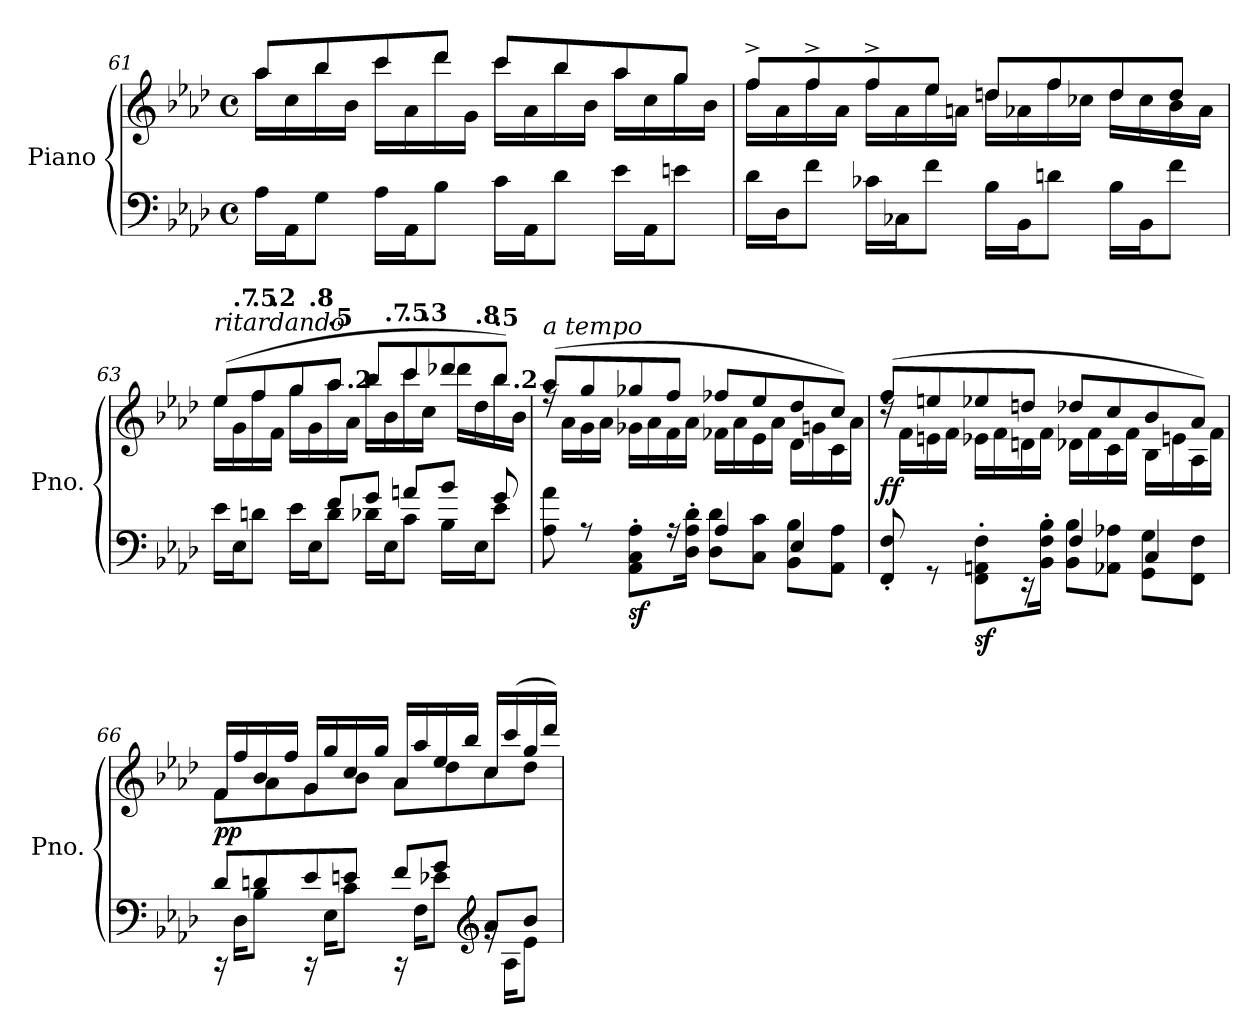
**kern	**kern	**dynam
*part1	*part1	*part1
*staff2	*staff1	*staff1/2
*I"Piano	*	*
*I'Pno.	*	*
*clefF4	*clefG2	*
*k[b-e-a-d-]	*k[b-e-a-d-]	*
*M4/4	*M4/4	*
*met(c)	*met(c)	*
=61	=61	=61
*	*^	*
16A-\LL	8aa-/L	16aa-\LL	.
16AA-\J	.	16cc\	.
8G\J	8bb-/	16bb-\	.
.	.	16b-\JJ	.
16A-\LL	8ccc/	16ccc\LL	.
16AA-\J	.	16a-\	.
8B-\J	8ddd-/J	16ddd-\	.
.	.	16g\JJ	.
16c\LL	8ccc/L	16ccc\LL	.
16AA-\J	.	16a-\	.
8d-\J	8bb-/	16bb-\	.
.	.	16b-\JJ	.
16e-\LL	8aa-/	16aa-\LL	.
16AA-\J	.	16cc\	.
8en\J	8gg/J	16gg\	.
.	.	16b-\JJ	.
!!LO:LB:g=z	!!
=62	=62	=62	=62
16d-\LL	8ff^/L	16ff\LL	.
16D-\J	.	16a-\	.
8f\J	8ff^/	16ff\	.
.	.	16a-\JJ	.
16c-X\LL	8ff^/	16ff\LL	.
16C-X\J	.	16a-\	.
8f\J	8ee-/J	16ee-\	.
.	.	16an\JJ	.
16B-\LL	8ddn/L	16dd\LL	.
16BB-\J	.	16a-X\	.
8dn\J	8ff/	16ff\	.
.	.	16cc-X\JJ	.
16B-\LL	8dd/	16dd\LL	.
16BB-\J	.	16cc-\	.
8f\J	8dd/J	16b-\	.
.	.	16a-\JJ	.
=63	=63	=63	=63
*	*MM130	*	*
*^	*	*	*
!	!	!LO:TX:a:i:t=ritardando	!	!
4.ryy	16e-\LL	(>8ee-/L	16ee-\LL	.
*	*	*MM128	*	*
!	!	!	!LO:TX:a:B:t=.7	!
.	16E-\J	.	16g\	.
*	*	*MM127	*	*
!	!	!LO:TX:a:B:t=.5	!	!
.	8dn\J	8ff/	16ff\	.
*	*	*MM126	*	*
!	!	!	!LO:TX:a:B:t=.2	!
.	.	.	16f\JJ	.
*	*	*MM125	*	*
.	16e-\LL	8gg/	16gg\LL	.
*	*	*MM123	*	*
!	!	!	!LO:TX:a:B:t=.8	!
.	16E-\J	.	16g\	.
*	*	*MM122	*	*
!	!	!LO:TX:a:B:t=.5	!	!
8f/L	8d\J	8aa-/J	16aa-\	.
*	*	*MM121	*	*
!	!	!	!LO:TX:a:B:t=.2	!
.	.	.	16a-\JJ	.
*	*	*MM120	*	*
8g/J	16d-X\LL	8bb-/L	16bb-\LL	.
*	*	*MM118	*	*
!	!	!	!LO:TX:a:B:t=.7	!
.	16E-\J	.	16b-\	.
*	*	*MM117	*	*
!	!	!LO:TX:a:B:t=.5	!	!
8an/L	8c\J	8ccc/	16ccc\	.
*	*	*MM116	*	*
!	!	!	!LO:TX:a:B:t=.3	!
.	.	.	16cc\JJ	.
*	*	*MM115	*	*
8b-/J	16B-\LL	8ddd-X/	16ddd-\LL	.
*	*	*MM113	*	*
!	!	!	!LO:TX:a:B:t=.8	!
.	16E-\J	.	16dd-\	.
*	*	*MM112	*	*
!	!	!LO:TX:a:B:t=.5	!	!
8g/	8e-\J	8bb-/J)	16bb-\	.
*	*	*MM111	*	*
!	!	!	!LO:TX:a:B:t=.2	!
.	.	.	16b-\JJ	.
!!LO:LB:g=z	!!
=64	=64	=64	=64	=64
*	*	*MM130	*	*
!	!	!LO:TX:a:i:t=a tempo	!	!
2ryy	8A-\ 8a-\	(>8aa-/L	16rff	.
.	.	.	16a-\LL	.
.	8rA	8gg/	16g\	.
.	.	.	16a-\JJ	.
!	!	!	!	!LO:DY:b=2
.	8AA-\' 8C\' 8A-\'L	8gg-X/	16g-X\LL	sf
.	.	.	16a-\	.
.	16rA	8ff/J	16f\	.
.	16D-\' 16A-\' 16d-\'Jk	.	16a-\JJ	.
4A-/	8D-\ 8d-\L	8ff-X/L	16f-X\LL	.
.	.	.	16a-\	.
.	8C\ 8c\J	8ee-/	16e-\	.
.	.	.	16a-\JJ	.
4E-/	8BB-\ 8B-\L	8dd-/	16d-\LL	.
.	.	.	16gn\	.
.	8AA-\ 8A-\J	8cc/J)	16c\	.
.	.	.	16a-\JJ	.
=65	=65	=65	=65	=65
!	!	!	!	!LO:DY:b
8FF/' 8F/'	2ryy	(>8ff/L	16rdd	ff
.	.	.	16f\LL	.
8rGG	.	8een/	16en\	.
.	.	.	16f\JJ	.
!	!	!	!	!LO:DY:b=2
8FF\' 8AAn\' 8F\'L	.	8ee-X/	16e-X\LL	sf
.	.	.	16f\	.
16rEE	.	8ddn/J	16dn\	.
16BB-\' 16F\' 16B-\'Jk	.	.	16f\JJ	.
4F/	8BB-\ 8B-\L	8dd-X/L	16d-X\LL	.
.	.	.	16f\	.
.	8AA-X\ 8A-X\J	8cc/	16c\	.
.	.	.	16f\JJ	.
4C/	8GG\ 8G\L	8b-/	16B-\LL	.
.	.	.	16en\	.
.	8FF\ 8F\J	8a-/J)	16A-\	.
.	.	.	16f\JJ	.
!!LO:LB:g=z	!!
=66	=66	=66	=66	=66
!	!	!	!	!LO:DY:b
8d-/L	16rCC	16f/LL	8f\L	pp
.	16D-\KL	16ff/	.	.
8dn/	8B-\J	16b-/	8a-\	.
.	.	16ff/JJ	.	.
8e-/	16rCC	16g/LL	8g\	.
.	16E-\KL	16gg/	.	.
8en/J	8c\J	16cc/	8b-\J	.
.	.	16gg/JJ	.	.
8f/L	16rCC	16a-/LL	8a-\L	.
.	16F\KL	16aa-/	.	.
8g/J	8e-X\J	16ee-/	8dd-\	.
.	.	16bb-/JJ	.	.
*clefG2	*	*	*	*
8a-/L	16rg	16cc/LL	8cc\	.
.	16A-\KL	(>16ccc/	.	.
8b-/J	8e-\J	16gg/	8dd-\J	.
.	.	16ddd-/JJ)	.	.
*v	*v	*	*	*
*	*v	*v	*
=	=	=
*-	*-	*-
